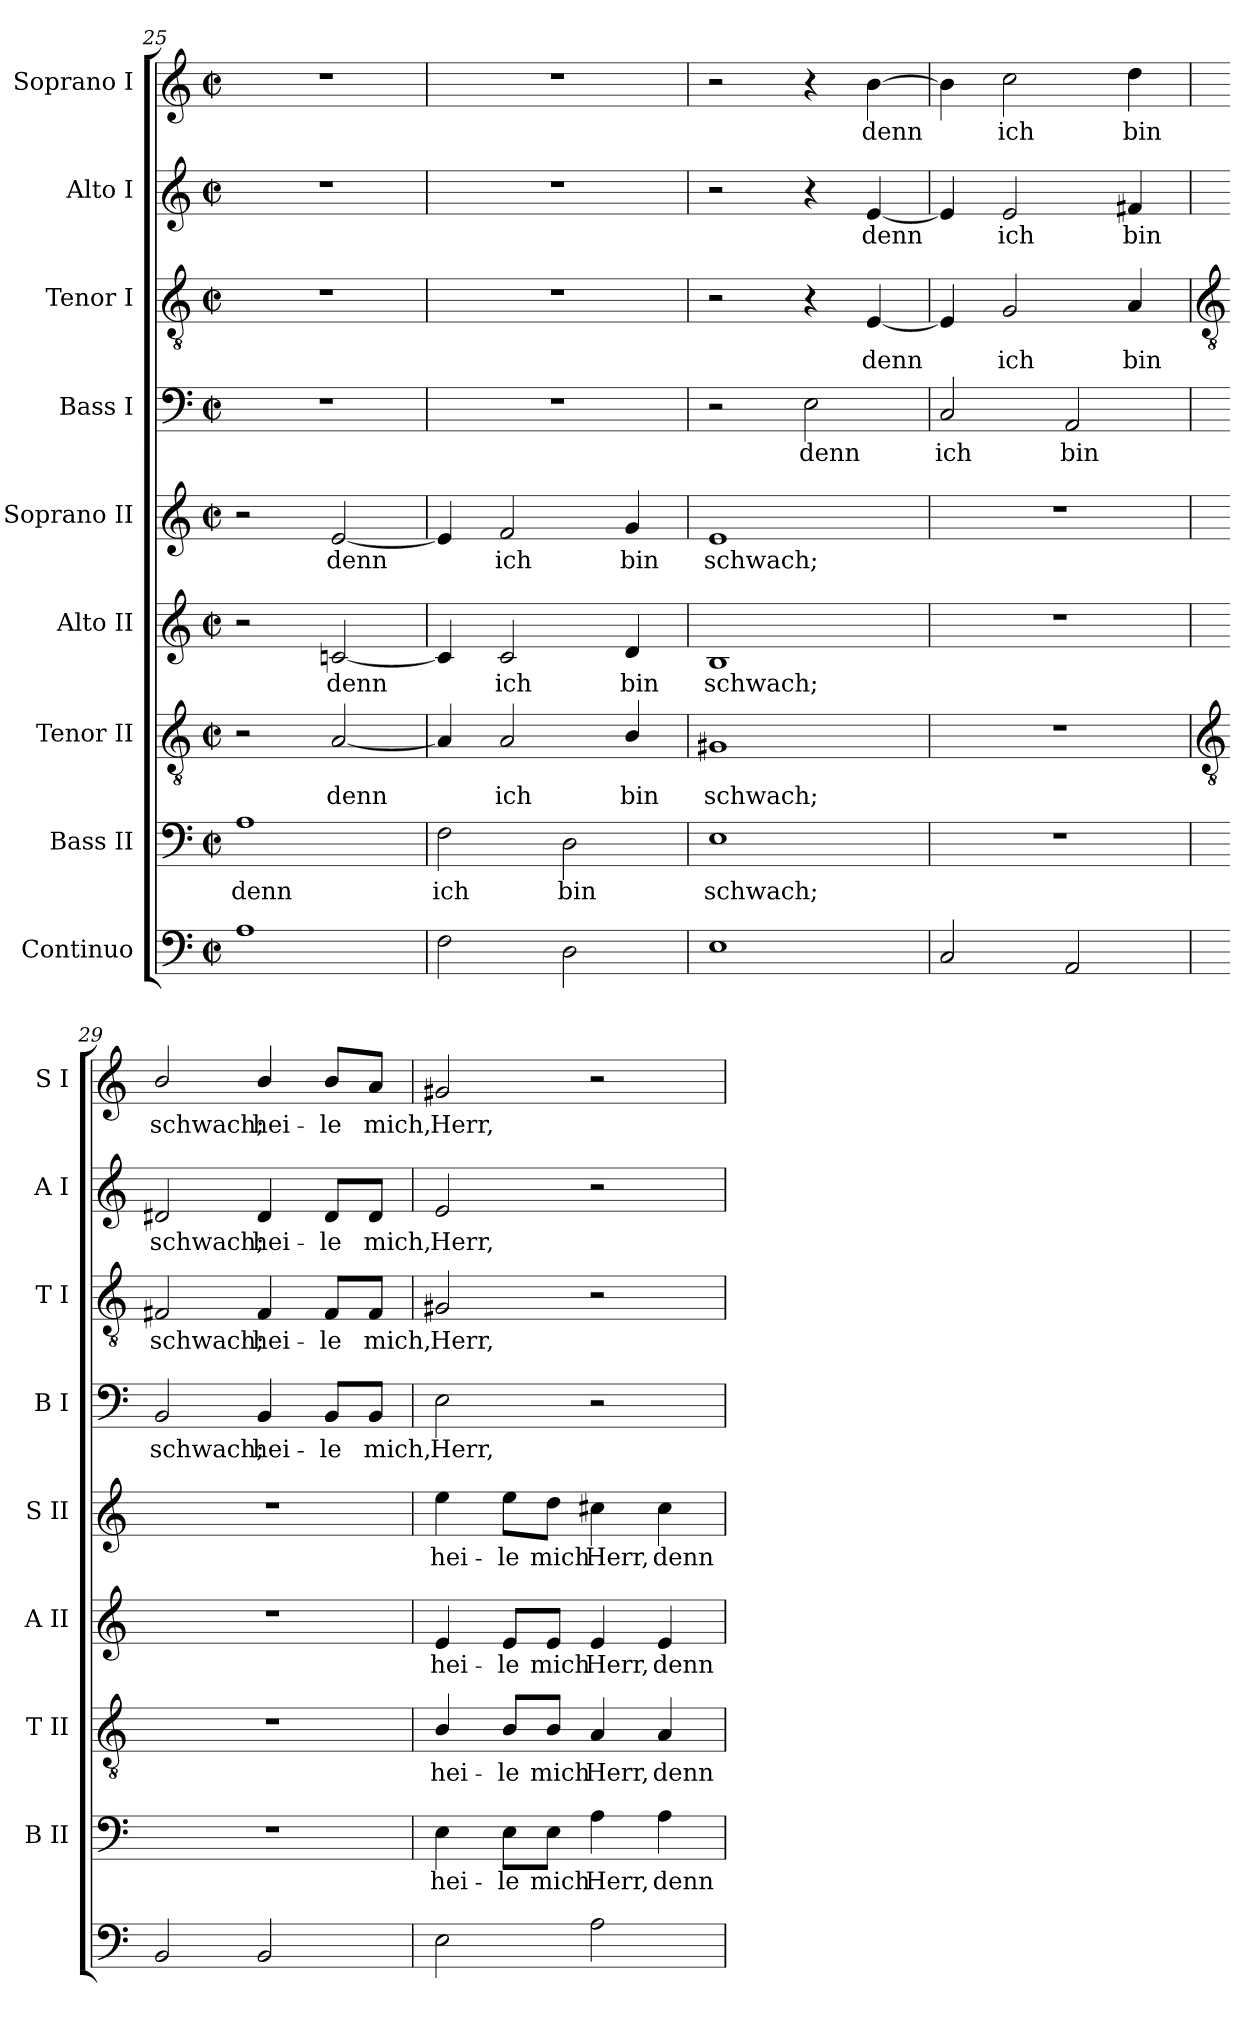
**kern	**kern	**text	**kern	**text	**kern	**text	**kern	**text	**kern	**text	**kern	**text	**kern	**text	**kern	**text
*part9	*part8	*part8	*part7	*part7	*part6	*part6	*part5	*part5	*part4	*part4	*part3	*part3	*part2	*part2	*part1	*part1
*staff9	*staff8	*staff8	*staff7	*staff7	*staff6	*staff6	*staff5	*staff5	*staff4	*staff4	*staff3	*staff3	*staff2	*staff2	*staff1	*staff1
*I"Continuo	*I"Bass II	*	*I"Tenor II	*	*I"Alto II	*	*I"Soprano II	*	*I"Bass I	*	*I"Tenor I	*	*I"Alto I	*	*I"Soprano I	*
*	*I'B II	*	*I'T II	*	*I'A II	*	*I'S II	*	*I'B I	*	*I'T I	*	*I'A I	*	*I'S I	*
*clefF4	*clefF4	*	*clefGv2	*	*clefG2	*	*clefG2	*	*clefF4	*	*clefGv2	*	*clefG2	*	*clefG2	*
*k[]	*k[]	*	*k[]	*	*k[]	*	*k[]	*	*k[]	*	*k[]	*	*k[]	*	*k[]	*
*C:	*C:	*	*C:	*	*C:	*	*C:	*	*C:	*	*C:	*	*C:	*	*C:	*
*M2/2	*M2/2	*	*M2/2	*	*M2/2	*	*M2/2	*	*M2/2	*	*M2/2	*	*M2/2	*	*M2/2	*
*met(c|)	*met(c|)	*	*met(c|)	*	*met(c|)	*	*met(c|)	*	*met(c|)	*	*met(c|)	*	*met(c|)	*	*met(c|)	*
=25	=25	=25	=25	=25	=25	=25	=25	=25	=25	=25	=25	=25	=25	=25	=25	=25
!	!	!LO:LY:b	!	!	!	!	!	!	!	!	!	!	!	!	!	!
1A	1A	denn	2r	.	2r	.	2r	.	1r	.	1r	.	1r	.	1r	.
!	!	!	!	!LO:LY:b	!	!LO:LY:b	!	!LO:LY:b	!	!	!	!	!	!	!	!
.	.	.	[2A	denn	[2cn	denn	[2e	denn	.	.	.	.	.	.	.	.
=26	=26	=26	=26	=26	=26	=26	=26	=26	=26	=26	=26	=26	=26	=26	=26	=26
!	!	!LO:LY:b	!	!	!	!	!	!	!	!	!	!	!	!	!	!
2F	2F	ich	4A]	.	4c]	.	4e]	.	1r	.	1r	.	1r	.	1r	.
!	!	!	!	!LO:LY:b	!	!LO:LY:b	!	!LO:LY:b	!	!	!	!	!	!	!	!
.	.	.	2A	ich	2c	ich	2f	ich	.	.	.	.	.	.	.	.
!	!	!LO:LY:b	!	!	!	!	!	!	!	!	!	!	!	!	!	!
2D	2D	bin	.	.	.	.	.	.	.	.	.	.	.	.	.	.
!	!	!	!	!LO:LY:b	!	!LO:LY:b	!	!LO:LY:b	!	!	!	!	!	!	!	!
.	.	.	4B/	bin	4d	bin	4g	bin	.	.	.	.	.	.	.	.
=27	=27	=27	=27	=27	=27	=27	=27	=27	=27	=27	=27	=27	=27	=27	=27	=27
!	!	!LO:LY:b	!	!LO:LY:b	!	!LO:LY:b	!	!LO:LY:b	!	!	!	!	!	!	!	!
1E	1E	schwach;	1G#X	schwach;	1B	schwach;	1e	schwach;	2r	.	2r	.	2r	.	2r	.
!	!	!	!	!	!	!	!	!	!	!LO:LY:b	!	!	!	!	!	!
.	.	.	.	.	.	.	.	.	2E	denn	4r	.	4r	.	4r	.
!	!	!	!	!	!	!	!	!	!	!	!	!LO:LY:b	!	!LO:LY:b	!	!LO:LY:b
.	.	.	.	.	.	.	.	.	.	.	[4E	denn	[4e	denn	[4b	denn
=28	=28	=28	=28	=28	=28	=28	=28	=28	=28	=28	=28	=28	=28	=28	=28	=28
!	!	!	!	!	!	!	!	!	!	!LO:LY:b	!	!	!	!	!	!
2C	1r	.	1r	.	1r	.	1r	.	2C	ich	4E]	.	4e]	.	4b]	.
!	!	!	!	!	!	!	!	!	!	!	!	!LO:LY:b	!	!LO:LY:b	!	!LO:LY:b
.	.	.	.	.	.	.	.	.	.	.	2G	ich	2e	ich	2cc	ich
!	!	!	!	!	!	!	!	!	!	!LO:LY:b	!	!	!	!	!	!
2AA	.	.	.	.	.	.	.	.	2AA	bin	.	.	.	.	.	.
!	!	!	!	!	!	!	!	!	!	!	!	!LO:LY:b	!	!LO:LY:b	!	!LO:LY:b
.	.	.	.	.	.	.	.	.	.	.	4A	bin	4f#X	bin	4dd	bin
!!LO:LB:g=z
=29	=29	=29	=29	=29	=29	=29	=29	=29	=29	=29	=29	=29	=29	=29	=29	=29
*	*	*	*clefGv2	*	*	*	*	*	*	*	*clefGv2	*	*	*	*	*
!	!	!	!	!	!	!	!	!	!	!LO:LY:b	!	!LO:LY:b	!	!LO:LY:b	!	!LO:LY:b
2BB	1r	.	1r	.	1r	.	1r	.	2BB	schwach;	2F#X	schwach;	2d#X	schwach;	2b/	schwach;
!	!	!	!	!	!	!	!	!	!	!LO:LY:b	!	!LO:LY:b	!	!LO:LY:b	!	!LO:LY:b
2BB	.	.	.	.	.	.	.	.	4BB	hei-	4F#	hei-	4d#	hei-	4b/	hei-
!	!	!	!	!	!	!	!	!	!	!LO:LY:b	!	!LO:LY:b	!	!LO:LY:b	!	!LO:LY:b
.	.	.	.	.	.	.	.	.	8BB/L	-le	8F#/L	-le	8d#/L	-le	8b/L	-le
!	!	!	!	!	!	!	!	!	!	!LO:LY:b	!	!LO:LY:b	!	!LO:LY:b	!	!LO:LY:b
.	.	.	.	.	.	.	.	.	8BB/J	mich,	8F#/J	mich,	8d#/J	mich,	8a/J	mich,
=30	=30	=30	=30	=30	=30	=30	=30	=30	=30	=30	=30	=30	=30	=30	=30	=30
!	!	!LO:LY:b	!	!LO:LY:b	!	!LO:LY:b	!	!LO:LY:b	!	!LO:LY:b	!	!LO:LY:b	!	!LO:LY:b	!	!LO:LY:b
2E	4E	hei-	4B/	hei-	4e	hei-	4ee	hei-	2E	Herr,	2G#X	Herr,	2e	Herr,	2g#X	Herr,
!	!	!LO:LY:b	!	!LO:LY:b	!	!LO:LY:b	!	!LO:LY:b	!	!	!	!	!	!	!	!
.	8E\L	-le	8B/L	-le	8e/L	-le	8ee\L	-le	.	.	.	.	.	.	.	.
!	!	!LO:LY:b	!	!LO:LY:b	!	!LO:LY:b	!	!LO:LY:b	!	!	!	!	!	!	!	!
.	8E\J	mich	8B/J	mich	8e/J	mich	8dd\J	mich	.	.	.	.	.	.	.	.
!	!	!LO:LY:b	!	!LO:LY:b	!	!LO:LY:b	!	!LO:LY:b	!	!	!	!	!	!	!	!
2A	4A	Herr,	4A	Herr,	4e	Herr,	4cc#X	Herr,	2r	.	2r	.	2r	.	2r	.
!	!	!LO:LY:b	!	!LO:LY:b	!	!LO:LY:b	!	!LO:LY:b	!	!	!	!	!	!	!	!
.	4A	denn	4A	denn	4e	denn	4cc#	denn	.	.	.	.	.	.	.	.
=	=	=	=	=	=	=	=	=	=	=	=	=	=	=	=	=
*-	*-	*-	*-	*-	*-	*-	*-	*-	*-	*-	*-	*-	*-	*-	*-	*-
